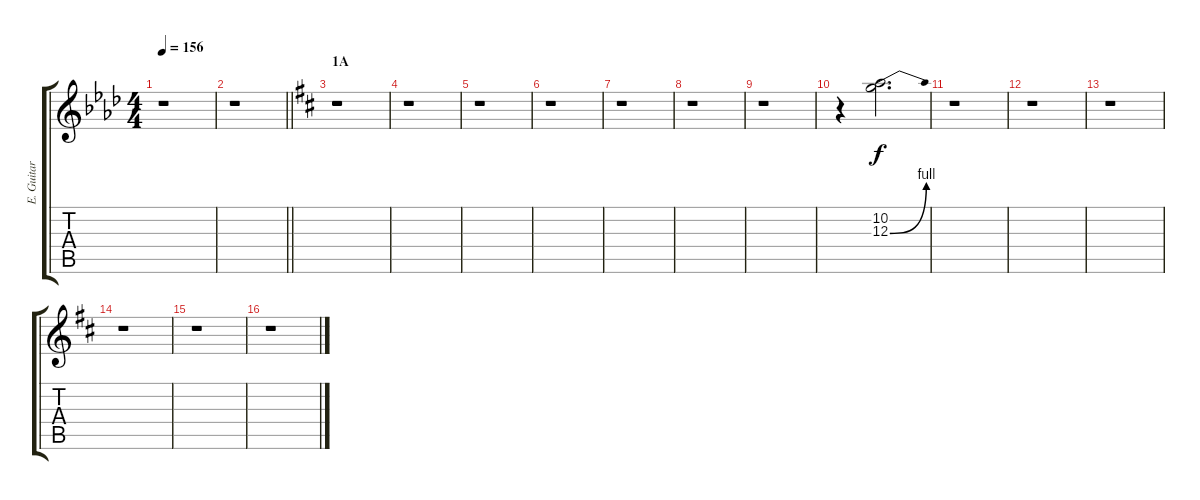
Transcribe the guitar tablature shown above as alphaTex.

\track ("E. Guitar I" "E. Guitar ") {instrument electricguitarclean}
\staff {score tabs}
\tuning (E4 B3 G3 D3 A2 E2) {hide}
\ts (4 4)
\tempo 156
\clef g2
\ks ab
r.1{dy f} |
\barLineRight lightlight
r.1 |
\section ("" "1A")
\ks d
r.1 |
r.1 |
r.1 |
r.1 |
r.1 |
r.1 |
r.1 |
r.4 (10.2 12.3{be (bend 0 0 60 4)}).2{d} |
r.1 |
r.1 |
r.1 |
r.1 |
r.1 |
r.1
